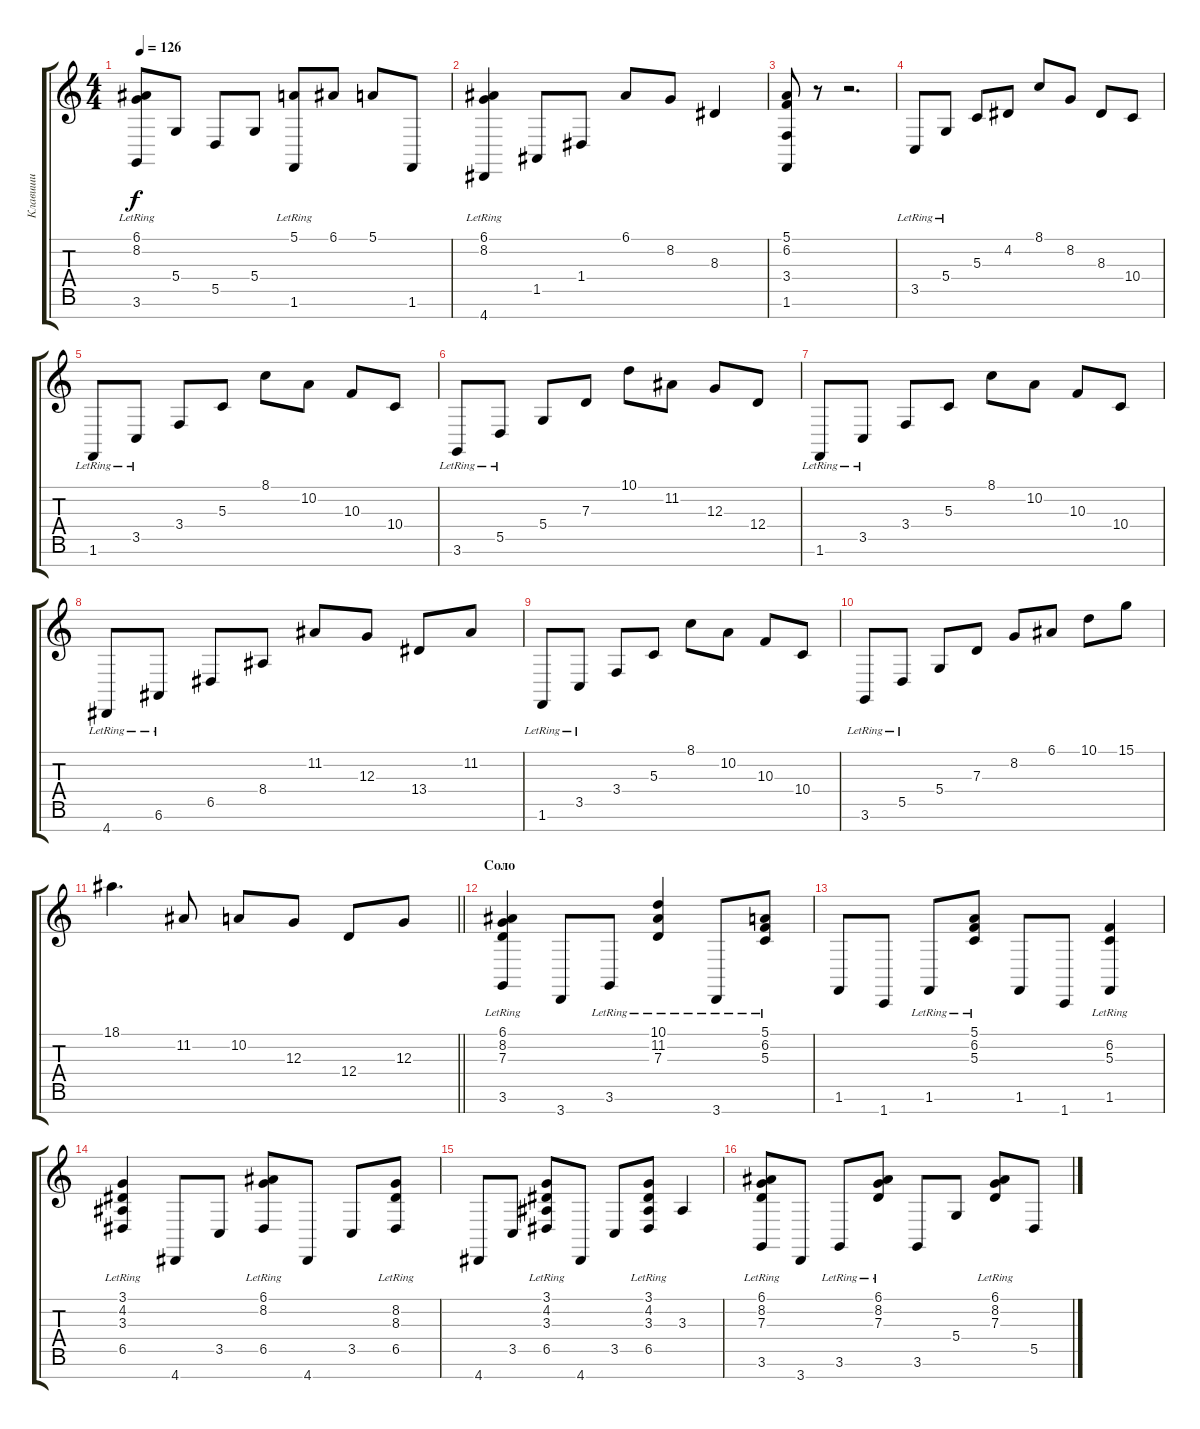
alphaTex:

\track ("Клавиши" "Клавиши") {instrument brightacousticpiano}
\staff {score tabs}
\tuning (E4 B3 G3 D3 A2 E2 B1) {hide}
\ts (4 4)
\tempo 126
\clef g2
\ks c
(6.1 8.2 3.6{lr}).8{dy f} 5.4.8 5.5.8 5.4.8 (5.1 1.6{lr}).8 6.1.8 5.1.8 1.6.8 |
(6.1 8.2 4.7{lr}).4 1.5.8 1.4.8 6.1.8 8.2.8 8.3.4 |
(5.1 6.2 3.4 1.6).8 r.8 r.2{d} |
3.5{lr}.8 5.4{lr}.8 5.3.8 4.2.8 8.1.8 8.2.8 8.3.8 10.4.8 |
1.6{lr}.8 3.5{lr}.8 3.4.8 5.3.8 8.1.8 10.2.8 10.3.8 10.4.8 |
3.6{lr}.8 5.5{lr}.8 5.4.8 7.3.8 10.1.8 11.2.8 12.3.8 12.4.8 |
1.6{lr}.8 3.5{lr}.8 3.4.8 5.3.8 8.1.8 10.2.8 10.3.8 10.4.8 |
4.7{lr}.8 6.6{lr}.8 6.5.8 8.4.8 11.2.8 12.3.8 13.4.8 11.2.8 |
1.6{lr}.8 3.5{lr}.8 3.4.8 5.3.8 8.1.8 10.2.8 10.3.8 10.4.8 |
3.6{lr}.8 5.5{lr}.8 5.4.8 7.3.8 8.2.8 6.1.8 10.1.8 15.1.8 |
\barLineRight lightlight
18.1.4{d} 11.2.8 10.2.8 12.3.8 12.4.8 12.3.8 |
\section ("" "Соло")
(6.1{lr} 8.2{lr} 7.3{lr} 3.6{lr}).4 3.7.8 3.6{lr}.8 (10.1{lr} 11.2{lr} 7.3{lr}).4 3.7{lr}.8 (5.1{lr} 6.2{lr} 5.3{lr}).8 |
1.6.8 1.7.8 1.6{lr}.8 (5.1{lr} 6.2{lr} 5.3{lr}).8 1.6.8 1.7.8 (6.2{lr} 5.3{lr} 1.6{lr}).4 |
(3.1{lr} 4.2{lr} 3.3{lr} 6.5).4 4.7.8 3.5.8 (6.1{lr} 8.2{lr} 6.5).8 4.7.8 3.5.8 (8.2{lr} 8.3{lr} 6.5).8 |
4.7.8 3.5.8 (3.1{lr} 4.2{lr} 3.3{lr} 6.5).8 4.7.8 3.5.8 (3.1{lr} 4.2{lr} 3.3 6.5).8 3.3.4 |
(6.1{lr} 8.2{lr} 7.3{lr} 3.6{lr}).8 3.7.8 3.6{lr}.8 (6.1{lr} 8.2{lr} 7.3{lr}).8 3.6.8 5.4.8 (6.1{lr} 8.2{lr} 7.3{lr}).8 5.5.8
